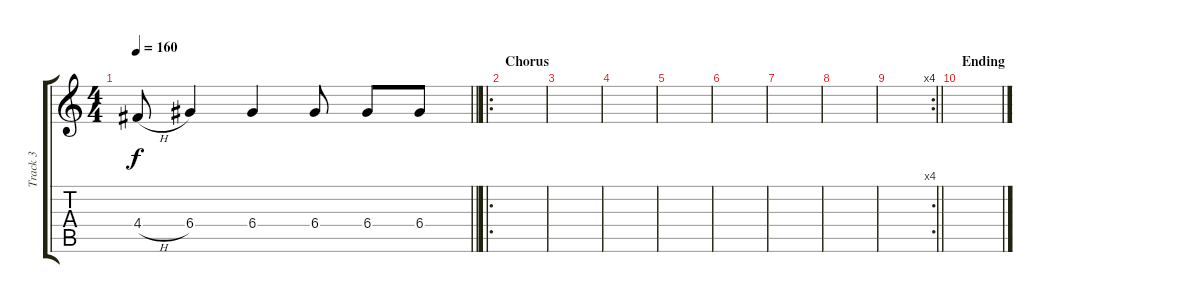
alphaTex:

\track ("Track 3" "Track 3") {instrument distortionguitar}
\staff {score tabs}
\tuning (E4 B3 G3 D3 A2 E2) {hide}
\ts (4 4)
\tempo 160
\clef g2
\barLineRight lightlight
\ks c
4.4{h}.8{dy f} 6.4.4 6.4.4 6.4.8 6.4.8 6.4.8 |
\ro
\section ("" "Chorus")
|
|
|
|
|
|
|
\rc 4
\barLineRight lightlight
|
\section ("" "Ending")
